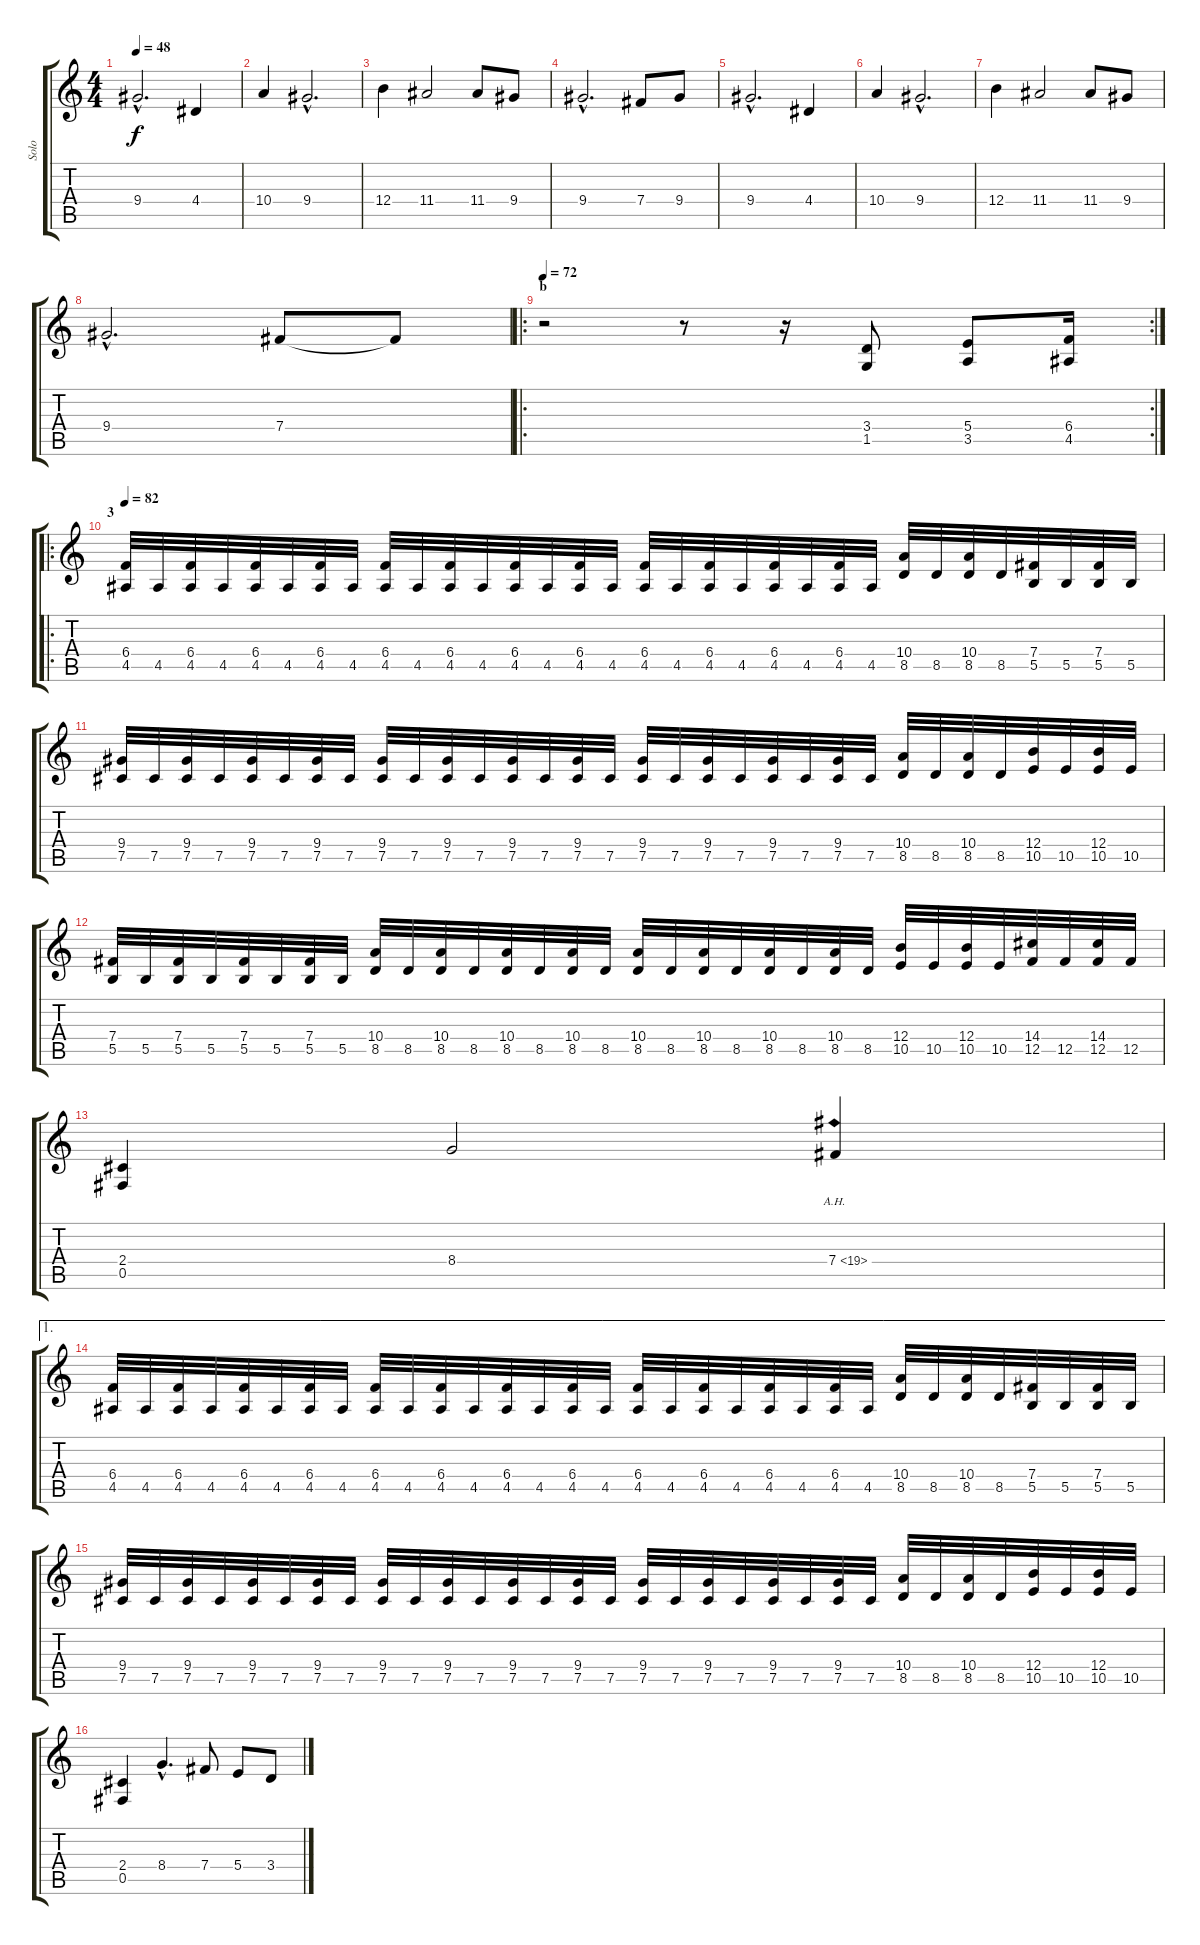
\track ("Solo" "Solo") {instrument distortionguitar}
\staff {score tabs}
\tuning (Db4 Ab3 E3 B2 Gb2 Db2) {hide}
\ts (4 4)
\tempo 48
\clef g2
\ks c
9.4{hac}.2{d dy f} 4.4.4 |
10.4.4 9.4{hac}.2{d} |
12.4.4 11.4.2 11.4.8 9.4.8 |
9.4{hac}.2{d} 7.4.8 9.4.8 |
9.4{hac}.2{d} 4.4.4 |
10.4.4 9.4{hac}.2{d} |
12.4.4 11.4.2 11.4.8 9.4.8 |
9.4{hac}.2{d} 7.4.8 7.4{t}.8 |
\ro
\rc 2
\section ("" "b")
\tempo 72
r.2 r.8 r.16 (3.4 1.5).8 (5.4 3.5).8 (6.4 4.5).16 |
\ro
\section ("" "3")
\tempo 82
(6.4 4.5).32 4.5.32 (6.4 4.5).32 4.5.32 (6.4 4.5).32 4.5.32 (6.4 4.5).32 4.5.32 (6.4 4.5).32 4.5.32 (6.4 4.5).32 4.5.32 (6.4 4.5).32 4.5.32 (6.4 4.5).32 4.5.32 (6.4 4.5).32 4.5.32 (6.4 4.5).32 4.5.32 (6.4 4.5).32 4.5.32 (6.4 4.5).32 4.5.32 (10.4 8.5).32 8.5.32 (10.4 8.5).32 8.5.32 (7.4 5.5).32 5.5.32 (7.4 5.5).32 5.5.32 |
(9.4 7.5).32 7.5.32 (9.4 7.5).32 7.5.32 (9.4 7.5).32 7.5.32 (9.4 7.5).32 7.5.32 (9.4 7.5).32 7.5.32 (9.4 7.5).32 7.5.32 (9.4 7.5).32 7.5.32 (9.4 7.5).32 7.5.32 (9.4 7.5).32 7.5.32 (9.4 7.5).32 7.5.32 (9.4 7.5).32 7.5.32 (9.4 7.5).32 7.5.32 (10.4 8.5).32 8.5.32 (10.4 8.5).32 8.5.32 (12.4 10.5).32 10.5.32 (12.4 10.5).32 10.5.32 |
(7.4 5.5).32 5.5.32 (7.4 5.5).32 5.5.32 (7.4 5.5).32 5.5.32 (7.4 5.5).32 5.5.32 (10.4 8.5).32 8.5.32 (10.4 8.5).32 8.5.32 (10.4 8.5).32 8.5.32 (10.4 8.5).32 8.5.32 (10.4 8.5).32 8.5.32 (10.4 8.5).32 8.5.32 (10.4 8.5).32 8.5.32 (10.4 8.5).32 8.5.32 (12.4 10.5).32 10.5.32 (12.4 10.5).32 10.5.32 (14.4 12.5).32 12.5.32 (14.4 12.5).32 12.5.32 |
(2.4 0.5).4 8.4.2 7.4{ah 12}.4 |
\ae 1
(6.4 4.5).32 4.5.32 (6.4 4.5).32 4.5.32 (6.4 4.5).32 4.5.32 (6.4 4.5).32 4.5.32 (6.4 4.5).32 4.5.32 (6.4 4.5).32 4.5.32 (6.4 4.5).32 4.5.32 (6.4 4.5).32 4.5.32 (6.4 4.5).32 4.5.32 (6.4 4.5).32 4.5.32 (6.4 4.5).32 4.5.32 (6.4 4.5).32 4.5.32 (10.4 8.5).32 8.5.32 (10.4 8.5).32 8.5.32 (7.4 5.5).32 5.5.32 (7.4 5.5).32 5.5.32 |
(9.4 7.5).32 7.5.32 (9.4 7.5).32 7.5.32 (9.4 7.5).32 7.5.32 (9.4 7.5).32 7.5.32 (9.4 7.5).32 7.5.32 (9.4 7.5).32 7.5.32 (9.4 7.5).32 7.5.32 (9.4 7.5).32 7.5.32 (9.4 7.5).32 7.5.32 (9.4 7.5).32 7.5.32 (9.4 7.5).32 7.5.32 (9.4 7.5).32 7.5.32 (10.4 8.5).32 8.5.32 (10.4 8.5).32 8.5.32 (12.4 10.5).32 10.5.32 (12.4 10.5).32 10.5.32 |
(2.4 0.5).4 8.4{hac}.4{d} 7.4.8 5.4.8 3.4.8
